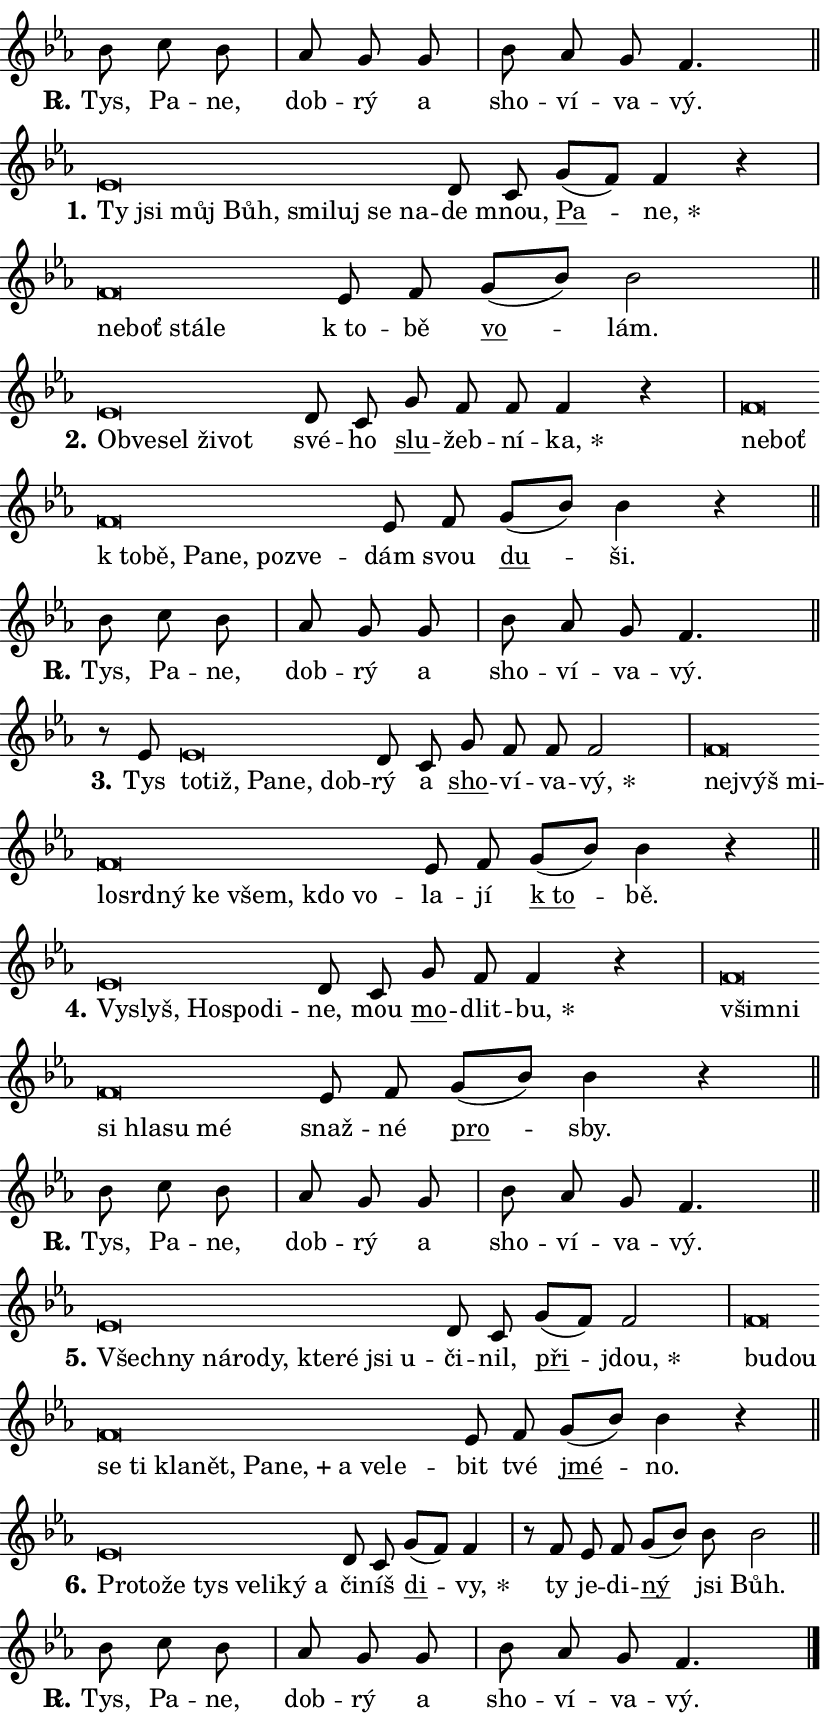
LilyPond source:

\version "2.24.0"
\header { tagline = "" }
\paper {
  indent = 0\cm
  top-margin = 0\cm
  right-margin = 0.13\cm % to fit lyric hyphens
  bottom-margin = 0\cm
  left-margin = 0\cm
  paper-width = 14\cm
  page-breaking = #ly:one-page-breaking
  system-system-spacing.basic-distance = #11
  score-system-spacing.basic-distance = #11
  ragged-last = ##f
}


%% Author: Thomas Morley
%% https://lists.gnu.org/archive/html/lilypond-user/2020-05/msg00002.html
#(define (line-position grob)
"Returns position of @var[grob} in current system:
   @code{'start}, if at first time-step
   @code{'end}, if at last time-step
   @code{'middle} otherwise
"
  (let* ((col (ly:item-get-column grob))
         (ln (ly:grob-object col 'left-neighbor))
         (rn (ly:grob-object col 'right-neighbor))
         (col-to-check-left (if (ly:grob? ln) ln col))
         (col-to-check-right (if (ly:grob? rn) rn col))
         (break-dir-left
           (and
             (ly:grob-property col-to-check-left 'non-musical #f)
             (ly:item-break-dir col-to-check-left)))
         (break-dir-right
           (and
             (ly:grob-property col-to-check-right 'non-musical #f)
             (ly:item-break-dir col-to-check-right))))
        (cond ((eqv? 1 break-dir-left) 'start)
              ((eqv? -1 break-dir-right) 'end)
              (else 'middle))))

#(define (tranparent-at-line-position vctor)
  (lambda (grob)
  "Relying on @code{line-position} select the relevant enry from @var{vctor}.
Used to determine transparency,"
    (case (line-position grob)
      ((end) (not (vector-ref vctor 0)))
      ((middle) (not (vector-ref vctor 1)))
      ((start) (not (vector-ref vctor 2))))))

noteHeadBreakVisibility =
#(define-music-function (break-visibility)(vector?)
"Makes @code{NoteHead}s transparent relying on @var{break-visibility}"
#{
  \override NoteHead.transparent =
    #(tranparent-at-line-position break-visibility)
#})

#(define delete-ledgers-for-transparent-note-heads
  (lambda (grob)
    "Reads whether a @code{NoteHead} is transparent.
If so this @code{NoteHead} is removed from @code{'note-heads} from
@var{grob}, which is supposed to be @code{LedgerLineSpanner}.
As a result ledgers are not printed for this @code{NoteHead}"
    (let* ((nhds-array (ly:grob-object grob 'note-heads))
           (nhds-list
             (if (ly:grob-array? nhds-array)
                 (ly:grob-array->list nhds-array)
                 '()))
           ;; Relies on the transparent-property being done before
           ;; Staff.LedgerLineSpanner.after-line-breaking is executed.
           ;; This is fragile ...
           (to-keep
             (remove
               (lambda (nhd)
                 (ly:grob-property nhd 'transparent #f))
               nhds-list)))
      ;; TODO find a better method to iterate over grob-arrays, similiar
      ;; to filter/remove etc for lists
      ;; For now rebuilt from scratch
      (set! (ly:grob-object grob 'note-heads)  '())
      (for-each
        (lambda (nhd)
          (ly:pointer-group-interface::add-grob grob 'note-heads nhd))
        to-keep))))

squashNotes = {
  \override NoteHead.X-extent = #'(-0.2 . 0.2)
  \override NoteHead.Y-extent = #'(-0.75 . 0)
  \override NoteHead.stencil =
    #(lambda (grob)
       (let ((pos (ly:grob-property grob 'staff-position)))
         (begin
           (if (< pos -7) (display "ERROR: Lower brevis then expected\n") (display ""))
           (if (<= pos -6) ly:text-interface::print ly:note-head::print))))
}
unSquashNotes = {
  \revert NoteHead.X-extent
  \revert NoteHead.Y-extent
  \revert NoteHead.stencil
}

hideNotes = \noteHeadBreakVisibility #begin-of-line-visible
unHideNotes = \noteHeadBreakVisibility #all-visible

% work-around for resetting accidentals
% https://lilypond.org/doc/v2.23/Documentation/notation/displaying-rhythms#unmetered-music
cadenzaMeasure = {
  \cadenzaOff
  \partial 1024 s1024
  \cadenzaOn
}

#(define-markup-command (accent layout props text) (markup?)
  "Underline accented syllable"
  (interpret-markup layout props
    #{\markup \override #'(offset . 4.3) \underline { #text }#}))

responsum = \markup \concat {
  "R" \hspace #-1.05 \path #0.1 #'((moveto 0 0.07) (lineto 0.9 0.8)) \hspace #0.05 "."
}

spaceSize = #0.6828661417322834 % exact space size for TeX Gyre Schola

\layout {
  \context {
    \Staff
    \remove "Time_signature_engraver"
    \override LedgerLineSpanner.after-line-breaking = #delete-ledgers-for-transparent-note-heads
  }
  \context {
    \Lyrics {
      \override LyricSpace.minimum-distance = \spaceSize
      \override LyricText.font-name = #"TeX Gyre Schola"
      \override LyricText.font-size = 1
      \override StanzaNumber.font-name = #"TeX Gyre Schola Bold"
      \override StanzaNumber.font-size = 1
    }
  }
  \context {
    \Score 
    \override NoteHead.text =
      #(lambda (grob) 
        (let ((pos (ly:grob-property grob 'staff-position)))
          #{\markup {
            \combine
              \halign #-0.55 \raise #(if (= pos -6) 0 0.5) \override #'(thickness . 2) \draw-line #'(3.2 . 0)
              \musicglyph "noteheads.sM1"
          }#}))
  }
}

% magnetic-lyrics.ily
%
%   written by
%     Jean Abou Samra <jean@abou-samra.fr>
%     Werner Lemberg <wl@gnu.org>
%
%   adapted by
%     Jiri Hon <jiri.hon@gmail.com>
%
% Version 2022-Apr-15

% https://www.mail-archive.com/lilypond-user@gnu.org/msg149350.html

#(define (Left_hyphen_pointer_engraver context)
   "Collect syllable-hyphen-syllable occurrences in lyrics and store
them in properties.  This engraver only looks to the left.  For
example, if the lyrics input is @code{foo -- bar}, it does the
following.

@itemize @bullet
@item
Set the @code{text} property of the @code{LyricHyphen} grob between
@q{foo} and @q{bar} to @code{foo}.

@item
Set the @code{left-hyphen} property of the @code{LyricText} grob with
text @q{foo} to the @code{LyricHyphen} grob between @q{foo} and
@q{bar}.
@end itemize

Use this auxiliary engraver in combination with the
@code{lyric-@/text::@/apply-@/magnetic-@/offset!} hook."
   (let ((hyphen #f)
         (text #f))
     (make-engraver
      (acknowledgers
       ((lyric-syllable-interface engraver grob source-engraver)
        (set! text grob)))
      (end-acknowledgers
       ((lyric-hyphen-interface engraver grob source-engraver)
        ;(when (not (grob::has-interface grob 'lyric-space-interface))
          (set! hyphen grob)));)
      ((stop-translation-timestep engraver)
       (when (and text hyphen)
         (ly:grob-set-object! text 'left-hyphen hyphen))
       (set! text #f)
       (set! hyphen #f)))))

#(define (lyric-text::apply-magnetic-offset! grob)
   "If the space between two syllables is less than the value in
property @code{LyricText@/.details@/.squash-threshold}, move the right
syllable to the left so that it gets concatenated with the left
syllable.

Use this function as a hook for
@code{LyricText@/.after-@/line-@/breaking} if the
@code{Left_@/hyphen_@/pointer_@/engraver} is active."
   (let ((hyphen (ly:grob-object grob 'left-hyphen #f)))
     (when hyphen
       (let ((left-text (ly:spanner-bound hyphen LEFT)))
         (when (grob::has-interface left-text 'lyric-syllable-interface)
           (let* ((common (ly:grob-common-refpoint grob left-text X))
                  (this-x-ext (ly:grob-extent grob common X))
                  (left-x-ext
                   (begin
                     ;; Trigger magnetism for left-text.
                     (ly:grob-property left-text 'after-line-breaking)
                     (ly:grob-extent left-text common X)))
                  ;; `delta` is the gap width between two syllables.
                  (delta (- (interval-start this-x-ext)
                            (interval-end left-x-ext)))
                  (details (ly:grob-property grob 'details))
                  (threshold (assoc-get 'squash-threshold details 0.2)))
             (when (< delta threshold)
               (let* (;; We have to manipulate the input text so that
                      ;; ligatures crossing syllable boundaries are not
                      ;; disabled.  For languages based on the Latin
                      ;; script this is essentially a beautification.
                      ;; However, for non-Western scripts it can be a
                      ;; necessity.
                      (lt (ly:grob-property left-text 'text))
                      (rt (ly:grob-property grob 'text))
                      (is-space (grob::has-interface hyphen 'lyric-space-interface))
                      (space (if is-space " " ""))
                      (extra-delta (if is-space spaceSize 0))
                      ;; Append new syllable.
                      (ltrt-space (if (and (string? lt) (string? rt))
                                (string-append lt space rt)
                                (make-concat-markup (list lt space rt))))
                      ;; Right-align `ltrt` to the right side.
                      (ltrt-space-markup (grob-interpret-markup
                               grob
                               (make-translate-markup
                                (cons (interval-length this-x-ext) 0)
                                (make-right-align-markup ltrt-space)))))
                 (begin
                   ;; Don't print `left-text`.
                   (ly:grob-set-property! left-text 'stencil #f)
                   ;; Set text and stencil (which holds all collected
                   ;; syllables so far) and shift it to the left.
                   (ly:grob-set-property! grob 'text ltrt-space)
                   (ly:grob-set-property! grob 'stencil ltrt-space-markup)
                   (ly:grob-translate-axis! grob (- (- delta extra-delta)) X))))))))))


#(define (lyric-hyphen::displace-bounds-first grob)
   ;; Make very sure this callback isn't triggered too early.
   (let ((left (ly:spanner-bound grob LEFT))
         (right (ly:spanner-bound grob RIGHT)))
     (ly:grob-property left 'after-line-breaking)
     (ly:grob-property right 'after-line-breaking)
     (ly:lyric-hyphen::print grob)))

squashThreshold = #0.4

\layout {
  \context {
    \Lyrics
    \consists #Left_hyphen_pointer_engraver
    \override LyricText.after-line-breaking =
      #lyric-text::apply-magnetic-offset!
    \override LyricHyphen.stencil = #lyric-hyphen::displace-bounds-first
    \override LyricText.details.squash-threshold = \squashThreshold
    \override LyricHyphen.minimum-distance = 0
    \override LyricHyphen.minimum-length = \squashThreshold
  }
}

squashText = \override LyricText.details.squash-threshold = 9999
unSquashText = \override LyricText.details.squash-threshold = \squashThreshold

leftText = \override LyricText.self-alignment-X = #LEFT
unLeftText = \revert LyricText.self-alignment-X

starOffset = #(lambda (grob) 
                (let ((x_offset (ly:self-alignment-interface::aligned-on-x-parent grob)))
                  (if (= x_offset 0) 0 (+ x_offset 1.2))))

star = #(define-music-function (syllable)(string?)
"Append star separator at the end of a syllable"
#{
  \once \override LyricText.X-offset = #starOffset
  \lyricmode { \markup {
    #syllable
    \override #'((font-name . "TeX Gyre Schola Bold")) \hspace #0.2 \lower #0.65 \larger "*"
  } }
#})

starAccent = #(define-music-function (syllable)(string?)
"Append star separator at the end of a syllable and make accent"
#{
  \once \override LyricText.X-offset = #starOffset
  \lyricmode { \markup {
    \accent #syllable
    \override #'((font-name . "TeX Gyre Schola Bold")) \hspace #0.2 \lower #0.65 \larger "*"
  } }
#})

breath = #(define-music-function (syllable)(string?)
"Append breathing indicator at the end of a syllable"
#{
  \lyricmode { \markup { #syllable "+" } }
#})

optionalBreath = #(define-music-function (syllable)(string?)
"Append optional breathing indicator at the end of a syllable"
#{
  \lyricmode { \markup { #syllable "(+)" } }
#})


\score {
    <<
        \new Voice = "melody" { \cadenzaOn \key es \major \relative { bes'8 c bes \cadenzaMeasure \bar "|" as g g \cadenzaMeasure \bar "|" bes as g f4. \cadenzaMeasure \bar "||" \break } }
        \new Lyrics \lyricsto "melody" { \lyricmode { \set stanza = \responsum
Tys, Pa -- ne, dob -- rý a sho -- ví -- va -- vý. } }
    >>
    \layout {}
}

\score {
    <<
        \new Voice = "melody" { \cadenzaOn \key es \major \relative { \squashNotes es'\breve*1/16 \hideNotes \breve*1/16 \bar "" \breve*1/16 \bar "" \breve*1/16 \bar "" \breve*1/16 \bar "" \breve*1/16 \bar "" \breve*1/16 \breve*1/16 \bar "" \unHideNotes \unSquashNotes d8 c \bar "" g'[( f)] f4 r \cadenzaMeasure \bar "|" \squashNotes f\breve*1/16 \hideNotes \breve*1/16 \bar "" \breve*1/16 \breve*1/16 \bar "" \unHideNotes \unSquashNotes es8 f \bar "" g[( bes)] bes2 \cadenzaMeasure \bar "||" \break } }
        \new Lyrics \lyricsto "melody" { \lyricmode { \set stanza = "1."
\leftText Ty \squashText jsi můj Bůh, smi -- luj se na -- \unLeftText \unSquashText de mnou, \markup \accent Pa -- \star ne, \leftText ne -- \squashText boť stá -- le \unLeftText \unSquashText "k to" -- bě \markup \accent vo -- lám. } }
    >>
    \layout {}
}

\score {
    <<
        \new Voice = "melody" { \cadenzaOn \key es \major \relative { \squashNotes es'\breve*1/16 \hideNotes \breve*1/16 \bar "" \breve*1/16 \bar "" \breve*1/16 \breve*1/16 \bar "" \unHideNotes \unSquashNotes d8 c \bar "" g' f f f4 r \cadenzaMeasure \bar "|" \squashNotes f\breve*1/16 \hideNotes \breve*1/16 \bar "" \breve*1/16 \bar "" \breve*1/16 \bar "" \breve*1/16 \bar "" \breve*1/16 \bar "" \breve*1/16 \breve*1/16 \bar "" \unHideNotes \unSquashNotes es8 f \bar "" g[( bes)] bes4 r \cadenzaMeasure \bar "||" \break } }
        \new Lyrics \lyricsto "melody" { \lyricmode { \set stanza = "2."
\leftText Ob -- \squashText ve -- sel ži -- vot \unLeftText \unSquashText své -- ho \markup \accent slu -- žeb -- ní -- \star ka, \leftText ne -- \squashText boť "k to" -- bě, Pa -- ne, po -- zve -- \unLeftText \unSquashText dám svou \markup \accent du -- ši. } }
    >>
    \layout {}
}

\score {
    <<
        \new Voice = "melody" { \cadenzaOn \key es \major \relative { bes'8 c bes \cadenzaMeasure \bar "|" as g g \cadenzaMeasure \bar "|" bes as g f4. \cadenzaMeasure \bar "||" \break } }
        \new Lyrics \lyricsto "melody" { \lyricmode { \set stanza = \responsum
Tys, Pa -- ne, dob -- rý a sho -- ví -- va -- vý. } }
    >>
    \layout {}
}

\score {
    <<
        \new Voice = "melody" { \cadenzaOn \key es \major \relative { r8 es'8 \squashNotes es\breve*1/16 \hideNotes \breve*1/16 \bar "" \breve*1/16 \bar "" \breve*1/16 \breve*1/16 \bar "" \unHideNotes \unSquashNotes d8 c \bar "" g' f f f2 \cadenzaMeasure \bar "|" \squashNotes f\breve*1/16 \hideNotes \breve*1/16 \bar "" \breve*1/16 \bar "" \breve*1/16 \bar "" \breve*1/16 \bar "" \breve*1/16 \bar "" \breve*1/16 \bar "" \breve*1/16 \bar "" \breve*1/16 \breve*1/16 \bar "" \unHideNotes \unSquashNotes es8 f \bar "" g[( bes)] bes4 r \cadenzaMeasure \bar "||" \break } }
        \new Lyrics \lyricsto "melody" { \lyricmode { \set stanza = "3."
Tys \leftText to -- \squashText tiž, Pa -- ne, dob -- \unLeftText \unSquashText rý a \markup \accent sho -- ví -- va -- \star vý, \leftText nej -- \squashText výš mi -- lo -- srd -- ný ke všem, kdo vo -- \unLeftText \unSquashText la -- jí \markup \accent "k to" -- bě. } }
    >>
    \layout {}
}

\score {
    <<
        \new Voice = "melody" { \cadenzaOn \key es \major \relative { \squashNotes es'\breve*1/16 \hideNotes \breve*1/16 \bar "" \breve*1/16 \bar "" \breve*1/16 \breve*1/16 \bar "" \unHideNotes \unSquashNotes d8 c \bar "" g' f f4 r \cadenzaMeasure \bar "|" \squashNotes f\breve*1/16 \hideNotes \breve*1/16 \bar "" \breve*1/16 \bar "" \breve*1/16 \bar "" \breve*1/16 \breve*1/16 \bar "" \unHideNotes \unSquashNotes es8 f \bar "" g[( bes)] bes4 r \cadenzaMeasure \bar "||" \break } }
        \new Lyrics \lyricsto "melody" { \lyricmode { \set stanza = "4."
\leftText Vy -- \squashText slyš, Ho -- spo -- di -- \unLeftText \unSquashText ne, mou \markup \accent mo -- dlit -- \star bu, \leftText všim -- \squashText ni si hla -- su mé \unLeftText \unSquashText snaž -- né \markup \accent pro -- sby. } }
    >>
    \layout {}
}

\score {
    <<
        \new Voice = "melody" { \cadenzaOn \key es \major \relative { bes'8 c bes \cadenzaMeasure \bar "|" as g g \cadenzaMeasure \bar "|" bes as g f4. \cadenzaMeasure \bar "||" \break } }
        \new Lyrics \lyricsto "melody" { \lyricmode { \set stanza = \responsum
Tys, Pa -- ne, dob -- rý a sho -- ví -- va -- vý. } }
    >>
    \layout {}
}

\score {
    <<
        \new Voice = "melody" { \cadenzaOn \key es \major \relative { \squashNotes es'\breve*1/16 \hideNotes \breve*1/16 \bar "" \breve*1/16 \bar "" \breve*1/16 \bar "" \breve*1/16 \bar "" \breve*1/16 \bar "" \breve*1/16 \bar "" \breve*1/16 \breve*1/16 \bar "" \unHideNotes \unSquashNotes d8 c \bar "" g'[( f)] f2 \cadenzaMeasure \bar "|" \squashNotes f\breve*1/16 \hideNotes \breve*1/16 \bar "" \breve*1/16 \bar "" \breve*1/16 \bar "" \breve*1/16 \bar "" \breve*1/16 \bar "" \breve*1/16 \bar "" \breve*1/16 \bar "" \breve*1/16 \bar "" \breve*1/16 \breve*1/16 \bar "" \unHideNotes \unSquashNotes es8 f \bar "" g[( bes)] bes4 r \cadenzaMeasure \bar "||" \break } }
        \new Lyrics \lyricsto "melody" { \lyricmode { \set stanza = "5."
\leftText Všech -- \squashText ny ná -- ro -- dy, kte -- ré jsi u -- \unLeftText \unSquashText či -- nil, \markup \accent při -- \star jdou, \leftText bu -- \squashText dou se ti kla -- nět, Pa -- \breath "ne," a ve -- le -- \unLeftText \unSquashText bit tvé \markup \accent jmé -- no. } }
    >>
    \layout {}
}

\score {
    <<
        \new Voice = "melody" { \cadenzaOn \key es \major \relative { \squashNotes es'\breve*1/16 \hideNotes \breve*1/16 \bar "" \breve*1/16 \bar "" \breve*1/16 \bar "" \breve*1/16 \bar "" \breve*1/16 \bar "" \breve*1/16 \breve*1/16 \bar "" \unHideNotes \unSquashNotes d8 c \bar "" g'[( f)] f4 \cadenzaMeasure \bar "|" r8 f8 es8 f \bar "" g[( bes)] bes bes2 \cadenzaMeasure \bar "||" \break } }
        \new Lyrics \lyricsto "melody" { \lyricmode { \set stanza = "6."
\leftText Pro -- \squashText to -- že tys ve -- li -- ký a \unLeftText \unSquashText či -- níš \markup \accent di -- \star vy, ty je -- di -- \markup \accent ný jsi Bůh. } }
    >>
    \layout {}
}

\score {
    <<
        \new Voice = "melody" { \cadenzaOn \key es \major \relative { bes'8 c bes \cadenzaMeasure \bar "|" as g g \cadenzaMeasure \bar "|" bes as g f4. \cadenzaMeasure \bar "||" \break } \bar "|." }
        \new Lyrics \lyricsto "melody" { \lyricmode { \set stanza = \responsum
Tys, Pa -- ne, dob -- rý a sho -- ví -- va -- vý. } }
    >>
    \layout {}
}
